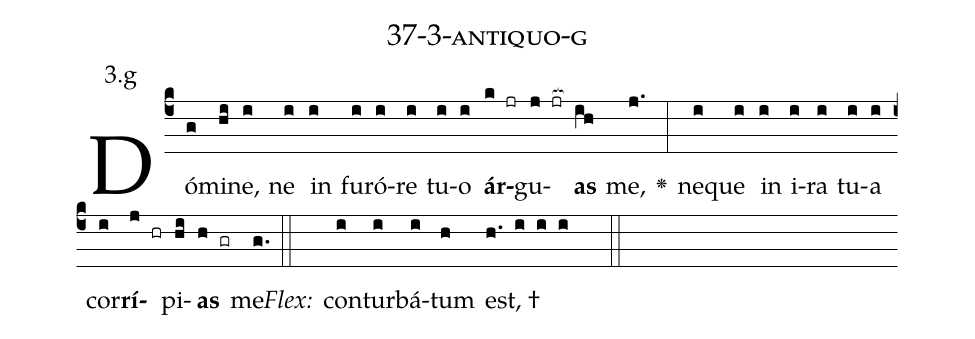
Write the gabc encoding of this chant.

name: 37-3-antiquo-g;
annotation: 3.g;
%%
(c4)Dó(g)mi(hi)ne,(i) ne(i) in(i) fu(i)ró(i)re(i) tu(i)o(i) <b>ár</b>(k jr)gu(j jr[ocb:1{])<b>as</b>(ih[ocb:0}]) me,(j.) <v>\greheightstar</v>(:) ne(i)que(i) in(i) i(i)ra(i) tu(i)a(i) cor(i)<b>rí</b>(j hr)pi(hi)<b>as</b>(h gr) me.(g.) (::)
<i>Flex:</i>()  con(i)tur(i)bá(i)tum(h) est, †(h. i i i  ::)

%E(i) u(i) o(j) u(hi) a(h) e.(g.) (::)
